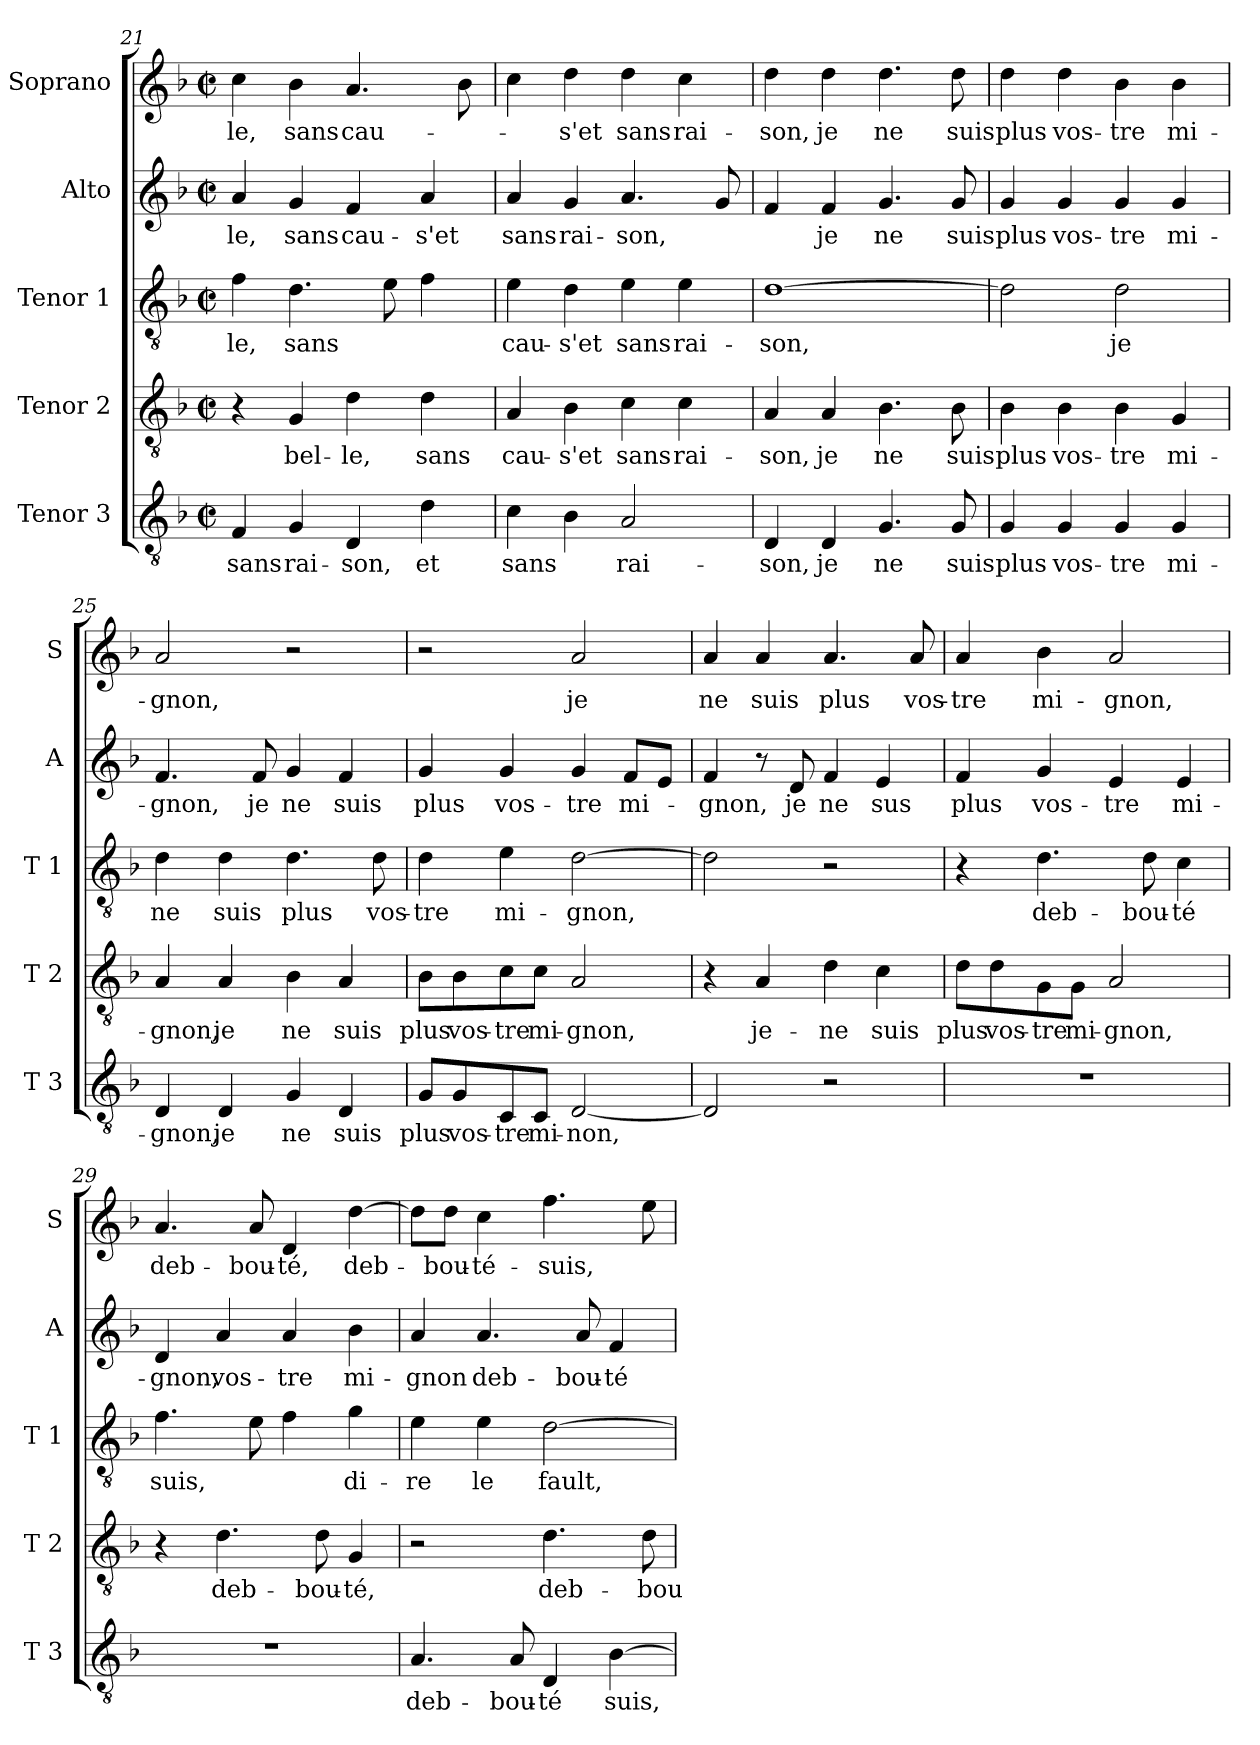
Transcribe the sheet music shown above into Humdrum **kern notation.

**kern	**text	**kern	**text	**kern	**text	**kern	**text	**kern	**text
*part5	*part5	*part4	*part4	*part3	*part3	*part2	*part2	*part1	*part1
*staff5	*staff5	*staff4	*staff4	*staff3	*staff3	*staff2	*staff2	*staff1	*staff1
*I"Tenor 3	*	*I"Tenor 2	*	*I"Tenor 1	*	*I"Alto	*	*I"Soprano	*
*I'T 3	*	*I'T 2	*	*I'T 1	*	*I'A	*	*I'S	*
*clefGv2	*	*clefGv2	*	*clefGv2	*	*clefG2	*	*clefG2	*
*k[b-]	*	*k[b-]	*	*k[b-]	*	*k[b-]	*	*k[b-]	*
*F:	*	*F:	*	*F:	*	*F:	*	*F:	*
*M2/2	*	*M2/2	*	*M2/2	*	*M2/2	*	*M2/2	*
*met(c|)	*	*met(c|)	*	*met(c|)	*	*met(c|)	*	*met(c|)	*
=21	=21	=21	=21	=21	=21	=21	=21	=21	=21
4F/	sans	4r	.	4f\	-le,	4a/	-le,	4cc\	-le,
4G/	rai-	4G/	bel-	4.d\	sans	4g/	sans	4b-\	sans
4D/	-son,	4d\	-le,	.	.	4f/	cau-	4.a/	cau-
.	.	.	.	8e\	.	.	.	.	.
4d\	et	4d\	sans	4f\	.	4a/	-s'et	.	.
.	.	.	.	.	.	.	.	8b-\	.
=22	=22	=22	=22	=22	=22	=22	=22	=22	=22
4c\	sans	4A/	cau-	4e\	cau-	4a/	sans	4cc\	.
4B-\	.	4B-\	-s'et	4d\	-s'et	4g/	rai-	4dd\	-s'et
2A/	rai-	4c\	sans	4e\	sans	4.a/	-son,	4dd\	sans
.	.	4c\	rai-	4e\	rai-	.	.	4cc\	rai-
.	.	.	.	.	.	8g/	.	.	.
=23	=23	=23	=23	=23	=23	=23	=23	=23	=23
4D/	-son,	4A/	-son,	[1d	-son,	4f/	.	4dd\	-son,
4D/	je	4A/	je	.	.	4f/	je	4dd\	je
4.G/	ne	4.B-\	ne	.	.	4.g/	ne	4.dd\	ne
8G/	suis	8B-\	suis	.	.	8g/	suis	8dd\	suis
!!LO:PB:g=z
=24	=24	=24	=24	=24	=24	=24	=24	=24	=24
4G/	plus	4B-\	plus	2d\]	.	4g/	plus	4dd\	plus
4G/	vos-	4B-\	vos-	.	.	4g/	vos-	4dd\	vos-
4G/	-tre	4B-\	-tre	2d\	je	4g/	-tre	4b-\	-tre
4G/	mi-	4G/	mi-	.	.	4g/	mi-	4b-\	mi-
=25	=25	=25	=25	=25	=25	=25	=25	=25	=25
4D/	-gnon,	4A/	-gnon,	4d\	ne	4.f/	-gnon,	2a/	-gnon,
4D/	je	4A/	je	4d\	suis	.	.	.	.
.	.	.	.	.	.	8f/	je	.	.
4G/	ne	4B-\	ne	4.d\	plus	4g/	ne	2r	.
4D/	suis	4A/	suis	.	.	4f/	suis	.	.
.	.	.	.	8d\	vos-	.	.	.	.
=26	=26	=26	=26	=26	=26	=26	=26	=26	=26
8G/L	plus	8B-\L	plus	4d\	-tre	4g/	plus	2r	.
8G/	vos-	8B-\	vos-	.	.	.	.	.	.
8C/	-tre	8c\	-tre	4e\	mi-	4g/	vos-	.	.
8C/J	mi-	8c\J	mi-	.	.	.	.	.	.
[2D/	-non,	2A/	-gnon,	[2d\	-gnon,	4g/	-tre	2a/	je
.	.	.	.	.	.	8f/L	mi-	.	.
.	.	.	.	.	.	8e/J	.	.	.
=27	=27	=27	=27	=27	=27	=27	=27	=27	=27
2D/]	.	4r	.	2d\]	.	4f/	-gnon,	4a/	ne
.	.	4A/	je-	.	.	8r	.	4a/	suis
.	.	.	.	.	.	8d/	je	.	.
2r	.	4d\	-ne	2r	.	4f/	ne	4.a/	plus
.	.	4c\	suis	.	.	4e/	sus	.	.
.	.	.	.	.	.	.	.	8a/	vos-
!!LO:LB:g=z
=28	=28	=28	=28	=28	=28	=28	=28	=28	=28
1r	.	8d\L	plus	4r	.	4f/	plus	4a/	-tre
.	.	8d\	vos-	.	.	.	.	.	.
.	.	8G\	-tre	4.d\	deb-	4g/	vos-	4b-\	mi-
.	.	8G\J	mi-	.	.	.	.	.	.
.	.	2A/	-gnon,	.	.	4e/	-tre	2a/	-gnon,
.	.	.	.	8d\	-bou-	.	.	.	.
.	.	.	.	4c\	-té	4e/	mi-	.	.
=29	=29	=29	=29	=29	=29	=29	=29	=29	=29
1r	.	4r	.	4.f\	suis,	4d/	-gnon,	4.a/	deb-
.	.	4.d\	deb-	.	.	4a/	vos-	.	.
.	.	.	.	8e\	.	.	.	8a/	-bou-
.	.	.	.	4f\	.	4a/	-tre	4d/	-té,
.	.	8d\	-bou-	.	.	.	.	.	.
.	.	4G/	-té,	4g\	di-	4b-\	mi-	[4dd\	deb-
=30	=30	=30	=30	=30	=30	=30	=30	=30	=30
4.A/	deb-	2r	.	4e\	-re	4a/	-gnon	8dd\L]	.
.	.	.	.	.	.	.	.	8dd\J	-bou-
.	.	.	.	4e\	le	4.a/	deb-	4cc\	-té-
8A/	-bou-	.	.	.	.	.	.	.	.
4D/	-té	4.d\	deb-	[2d\	fault,	.	.	4.ff\	-suis,
.	.	.	.	.	.	8a/	-bou-	.	.
[4B-\	suis,	.	.	.	.	4f/	-té	.	.
.	.	8d\	-bou-	.	.	.	.	8ee\	.
=	=	=	=	=	=	=	=	=	=
*-	*-	*-	*-	*-	*-	*-	*-	*-	*-
